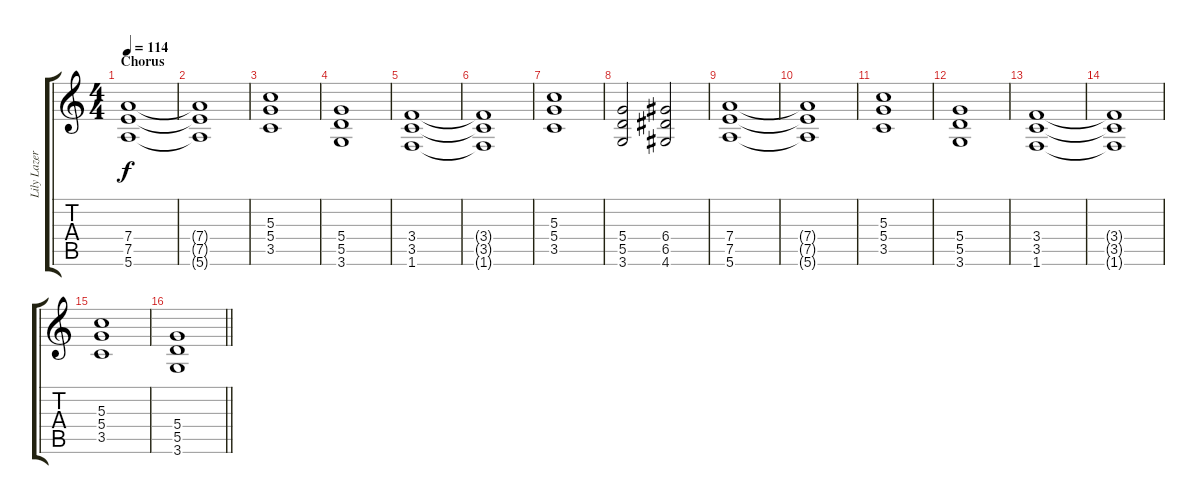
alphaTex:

\track ("Lily Lazer (Guitar)" "Lily Lazer") {instrument distortionguitar}
\staff {score tabs}
\tuning (E4 B3 G3 D3 A2 E2) {hide}
\ts (4 4)
\section ("" "Chorus")
\tempo 114
\clef g2
\ks c
(7.4 7.5 5.6).1{dy f} |
(7.4{t} 7.5{t} 5.6{t}).1 |
(5.3 5.4 3.5).1 |
(5.4 5.5 3.6).1 |
(3.4 3.5 1.6).1 |
(3.4{t} 3.5{t} 1.6{t}).1 |
(5.3 5.4 3.5).1 |
(5.4 5.5 3.6).2 (6.4 6.5 4.6).2 |
(7.4 7.5 5.6).1 |
(7.4{t} 7.5{t} 5.6{t}).1 |
(5.3 5.4 3.5).1 |
(5.4 5.5 3.6).1 |
(3.4 3.5 1.6).1 |
(3.4{t} 3.5{t} 1.6{t}).1 |
(5.3 5.4 3.5).1 |
\barLineRight lightlight
(5.4 5.5 3.6).1
